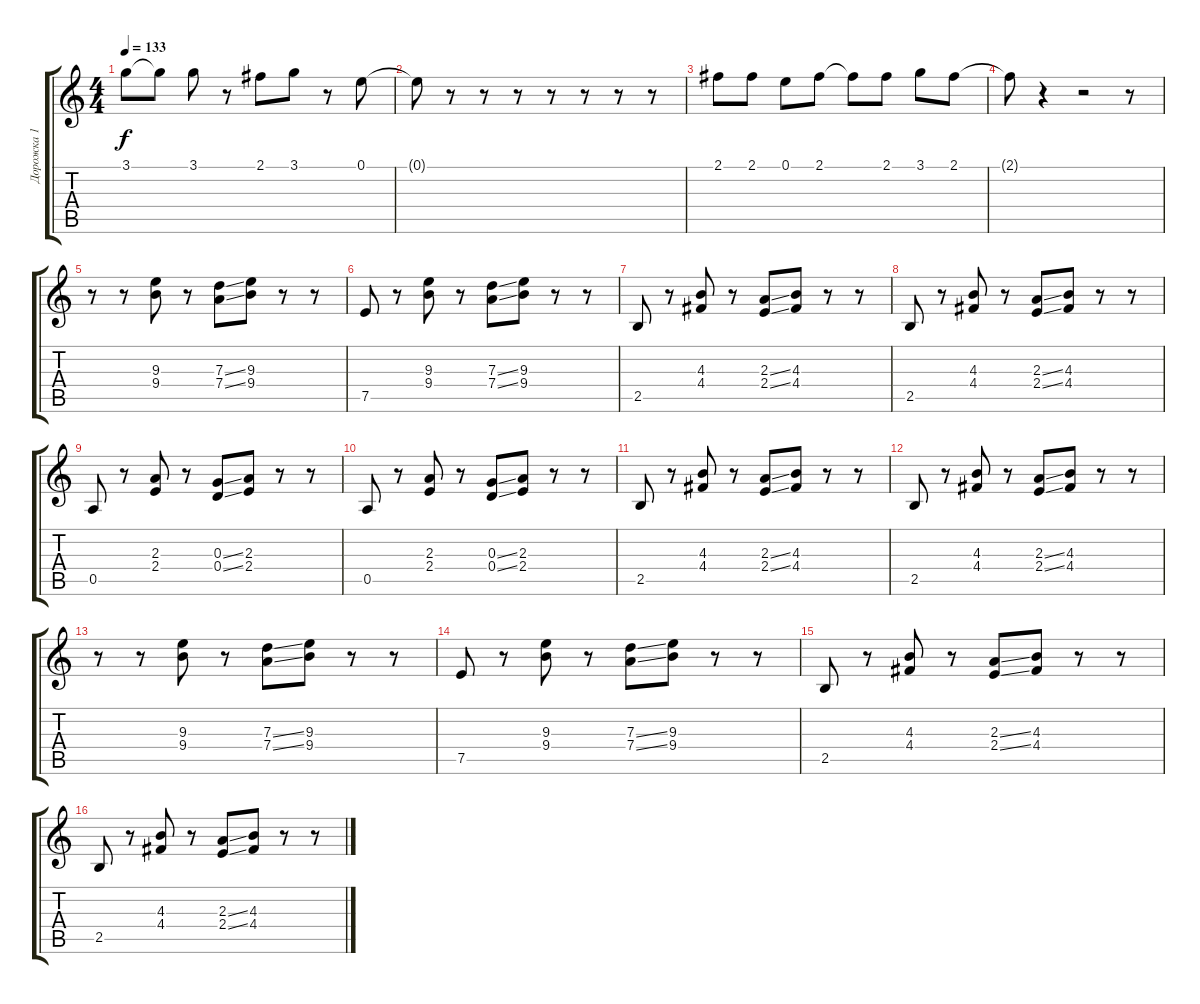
\track ("Дорожка 1" "Дорожка 1") {instrument electricguitarmuted}
\staff {score tabs}
\tuning (E4 B3 G3 D3 A2 E2) {hide}
\ts (4 4)
\tempo 133
\clef g2
\ks c
3.1.8{dy f} 3.1{t}.8 3.1.8 r.8 2.1.8 3.1.8 r.8 0.1.8 |
0.1{t}.8 r.8 r.8 r.8 r.8 r.8 r.8 r.8 |
2.1.8 2.1.8 0.1.8 2.1.8 2.1{t}.8 2.1.8 3.1.8 2.1.8 |
2.1{t}.8 r.4 r.2 r.8 |
r.8 r.8 (9.3 9.4).8 r.8 (7.3{ss} 7.4{ss}).8 (9.3 9.4).8 r.8 r.8 |
7.5.8 r.8 (9.3 9.4).8 r.8 (7.3{ss} 7.4{ss}).8 (9.3 9.4).8 r.8 r.8 |
2.5.8 r.8 (4.3 4.4).8 r.8 (2.3{ss} 2.4{ss}).8 (4.3 4.4).8 r.8 r.8 |
2.5.8 r.8 (4.3 4.4).8 r.8 (2.3{ss} 2.4{ss}).8 (4.3 4.4).8 r.8 r.8 |
0.5.8 r.8 (2.3 2.4).8 r.8 (0.3{ss} 0.4{ss}).8 (2.3 2.4).8 r.8 r.8 |
0.5.8 r.8 (2.3 2.4).8 r.8 (0.3{ss} 0.4{ss}).8 (2.3 2.4).8 r.8 r.8 |
2.5.8 r.8 (4.3 4.4).8 r.8 (2.3{ss} 2.4{ss}).8 (4.3 4.4).8 r.8 r.8 |
2.5.8 r.8 (4.3 4.4).8 r.8 (2.3{ss} 2.4{ss}).8 (4.3 4.4).8 r.8 r.8 |
r.8 r.8 (9.3 9.4).8 r.8 (7.3{ss} 7.4{ss}).8 (9.3 9.4).8 r.8 r.8 |
7.5.8 r.8 (9.3 9.4).8 r.8 (7.3{ss} 7.4{ss}).8 (9.3 9.4).8 r.8 r.8 |
2.5.8 r.8 (4.3 4.4).8 r.8 (2.3{ss} 2.4{ss}).8 (4.3 4.4).8 r.8 r.8 |
2.5.8 r.8 (4.3 4.4).8 r.8 (2.3{ss} 2.4{ss}).8 (4.3 4.4).8 r.8 r.8
